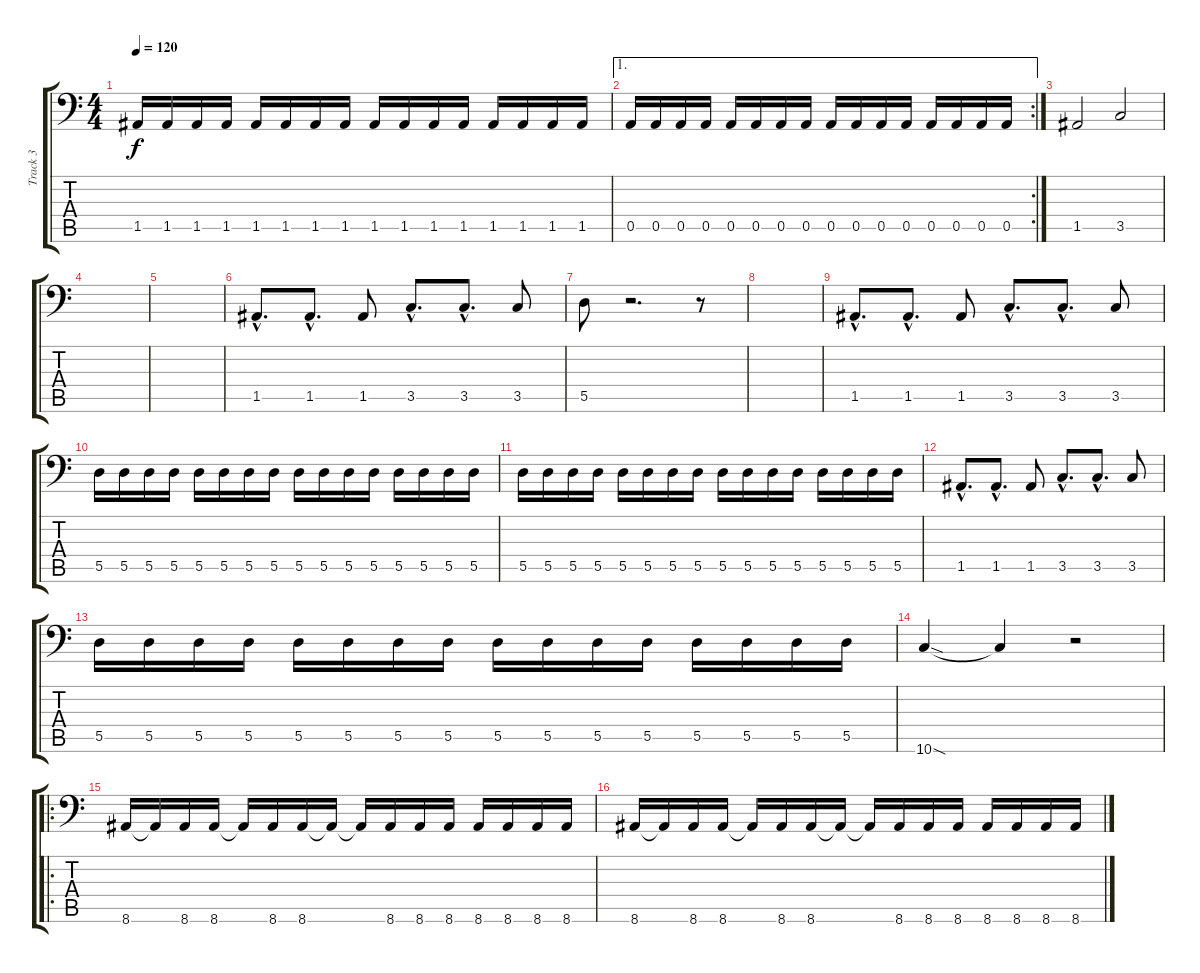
\track ("Track 3" "Track 3") {instrument electricbasspick}
\staff {score tabs}
\tuning (E3 B2 G2 D2 A1 D1) {hide}
\ts (4 4)
\tempo 120
\clef f4
\ks c
1.5.16{dy f} 1.5.16 1.5.16 1.5.16 1.5.16 1.5.16 1.5.16 1.5.16 1.5.16 1.5.16 1.5.16 1.5.16 1.5.16 1.5.16 1.5.16 1.5.16 |
\ae 1
\rc 2
0.5.16 0.5.16 0.5.16 0.5.16 0.5.16 0.5.16 0.5.16 0.5.16 0.5.16 0.5.16 0.5.16 0.5.16 0.5.16 0.5.16 0.5.16 0.5.16 |
1.5.2 3.5.2 |
|
|
1.5{hac}.8{d} 1.5{hac}.8{d} 1.5.8 3.5{hac}.8{d} 3.5{hac}.8{d} 3.5.8 |
5.5.8 r.2{d} r.8 |
|
1.5{hac}.8{d} 1.5{hac}.8{d} 1.5.8 3.5{hac}.8{d} 3.5{hac}.8{d} 3.5.8 |
5.5.16 5.5.16 5.5.16 5.5.16 5.5.16 5.5.16 5.5.16 5.5.16 5.5.16 5.5.16 5.5.16 5.5.16 5.5.16 5.5.16 5.5.16 5.5.16 |
5.5.16 5.5.16 5.5.16 5.5.16 5.5.16 5.5.16 5.5.16 5.5.16 5.5.16 5.5.16 5.5.16 5.5.16 5.5.16 5.5.16 5.5.16 5.5.16 |
1.5{hac}.8{d} 1.5{hac}.8{d} 1.5.8 3.5{hac}.8{d} 3.5{hac}.8{d} 3.5.8 |
5.5.16 5.5.16 5.5.16 5.5.16 5.5.16 5.5.16 5.5.16 5.5.16 5.5.16 5.5.16 5.5.16 5.5.16 5.5.16 5.5.16 5.5.16 5.5.16 |
10.6{sod}.4 10.6{t}.4 r.2 |
\ro
8.6.16 8.6{t}.16 8.6.16 8.6.16 8.6{t}.16 8.6.16 8.6.16 8.6{t}.16 8.6{t}.16 8.6.16 8.6.16 8.6.16 8.6.16 8.6.16 8.6.16 8.6.16 |
8.6.16 8.6{t}.16 8.6.16 8.6.16 8.6{t}.16 8.6.16 8.6.16 8.6{t}.16 8.6{t}.16 8.6.16 8.6.16 8.6.16 8.6.16 8.6.16 8.6.16 8.6.16
